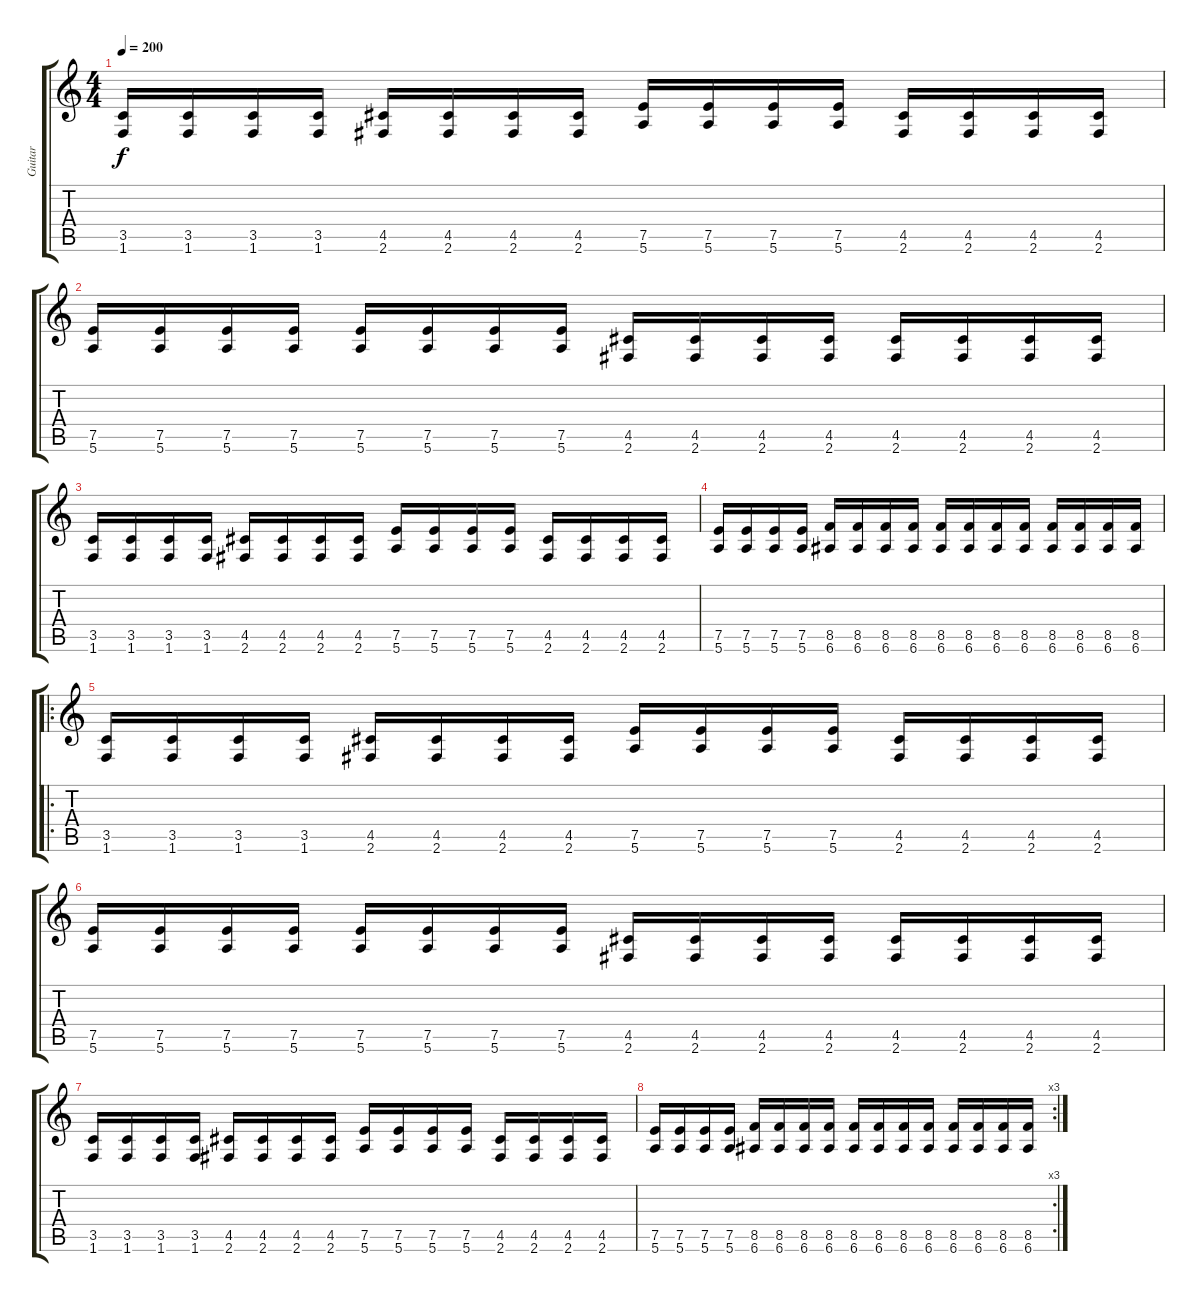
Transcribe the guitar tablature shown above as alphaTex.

\track ("Guitar" "Guitar") {instrument distortionguitar}
\staff {score tabs}
\tuning (E4 B3 G3 D3 A2 E2) {hide}
\ts (4 4)
\tempo 200
\clef g2
\ks c
(3.5 1.6).16{dy f volume 6 instrument distortionguitar} (3.5 1.6).16{volume 16} (3.5 1.6).16 (3.5 1.6).16 (4.5 2.6).16 (4.5 2.6).16 (4.5 2.6).16 (4.5 2.6).16 (7.5 5.6).16 (7.5 5.6).16 (7.5 5.6).16 (7.5 5.6).16 (4.5 2.6).16 (4.5 2.6).16 (4.5 2.6).16 (4.5 2.6).16 |
(7.5 5.6).16 (7.5 5.6).16 (7.5 5.6).16 (7.5 5.6).16 (7.5 5.6).16 (7.5 5.6).16 (7.5 5.6).16 (7.5 5.6).16 (4.5 2.6).16 (4.5 2.6).16 (4.5 2.6).16 (4.5 2.6).16 (4.5 2.6).16 (4.5 2.6).16 (4.5 2.6).16 (4.5 2.6).16 |
(3.5 1.6).16 (3.5 1.6).16 (3.5 1.6).16 (3.5 1.6).16 (4.5 2.6).16 (4.5 2.6).16 (4.5 2.6).16 (4.5 2.6).16 (7.5 5.6).16 (7.5 5.6).16 (7.5 5.6).16 (7.5 5.6).16 (4.5 2.6).16 (4.5 2.6).16 (4.5 2.6).16 (4.5 2.6).16 |
(7.5 5.6).16 (7.5 5.6).16 (7.5 5.6).16 (7.5 5.6).16 (8.5 6.6).16 (8.5 6.6).16 (8.5 6.6).16 (8.5 6.6).16 (8.5 6.6).16 (8.5 6.6).16 (8.5 6.6).16 (8.5 6.6).16 (8.5 6.6).16 (8.5 6.6).16 (8.5 6.6).16 (8.5 6.6).16 |
\ro
(3.5 1.6).16 (3.5 1.6).16 (3.5 1.6).16 (3.5 1.6).16 (4.5 2.6).16 (4.5 2.6).16 (4.5 2.6).16 (4.5 2.6).16 (7.5 5.6).16 (7.5 5.6).16 (7.5 5.6).16 (7.5 5.6).16 (4.5 2.6).16 (4.5 2.6).16 (4.5 2.6).16 (4.5 2.6).16 |
(7.5 5.6).16 (7.5 5.6).16 (7.5 5.6).16 (7.5 5.6).16 (7.5 5.6).16 (7.5 5.6).16 (7.5 5.6).16 (7.5 5.6).16 (4.5 2.6).16 (4.5 2.6).16 (4.5 2.6).16 (4.5 2.6).16 (4.5 2.6).16 (4.5 2.6).16 (4.5 2.6).16 (4.5 2.6).16 |
(3.5 1.6).16 (3.5 1.6).16 (3.5 1.6).16 (3.5 1.6).16 (4.5 2.6).16 (4.5 2.6).16 (4.5 2.6).16 (4.5 2.6).16 (7.5 5.6).16 (7.5 5.6).16 (7.5 5.6).16 (7.5 5.6).16 (4.5 2.6).16 (4.5 2.6).16 (4.5 2.6).16 (4.5 2.6).16 |
\rc 3
(7.5 5.6).16 (7.5 5.6).16 (7.5 5.6).16 (7.5 5.6).16 (8.5 6.6).16 (8.5 6.6).16 (8.5 6.6).16 (8.5 6.6).16 (8.5 6.6).16 (8.5 6.6).16 (8.5 6.6).16 (8.5 6.6).16 (8.5 6.6).16 (8.5 6.6).16 (8.5 6.6).16 (8.5 6.6).16
